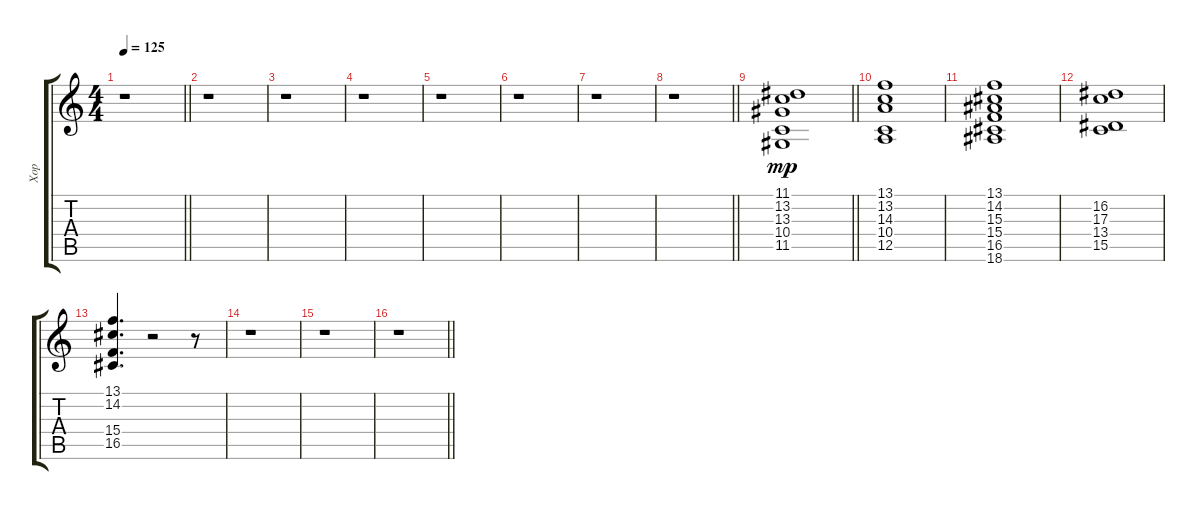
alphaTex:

\track ("Хор" "Хор") {instrument pad4choir}
\staff {score tabs}
\tuning (E4 B3 G3 D3 A2 E2) {hide}
\ts (4 4)
\tempo 125
\clef g2
\barLineRight lightlight
\ks c
r.1{dy mp} |
r.1 |
r.1 |
r.1 |
r.1 |
r.1 |
r.1 |
\barLineRight lightlight
r.1 |
\barLineRight lightlight
(11.1 13.2 13.3 10.4 11.5).1 |
(13.1 13.2 14.3 10.4 12.5).1 |
(13.1 14.2 15.3 15.4 16.5 18.6).1 |
(16.2 17.3 13.4 15.5).1 |
(13.1 14.2 15.4 16.5).4{d} r.2 r.8 |
r.1 |
r.1 |
\barLineRight lightlight
r.1
